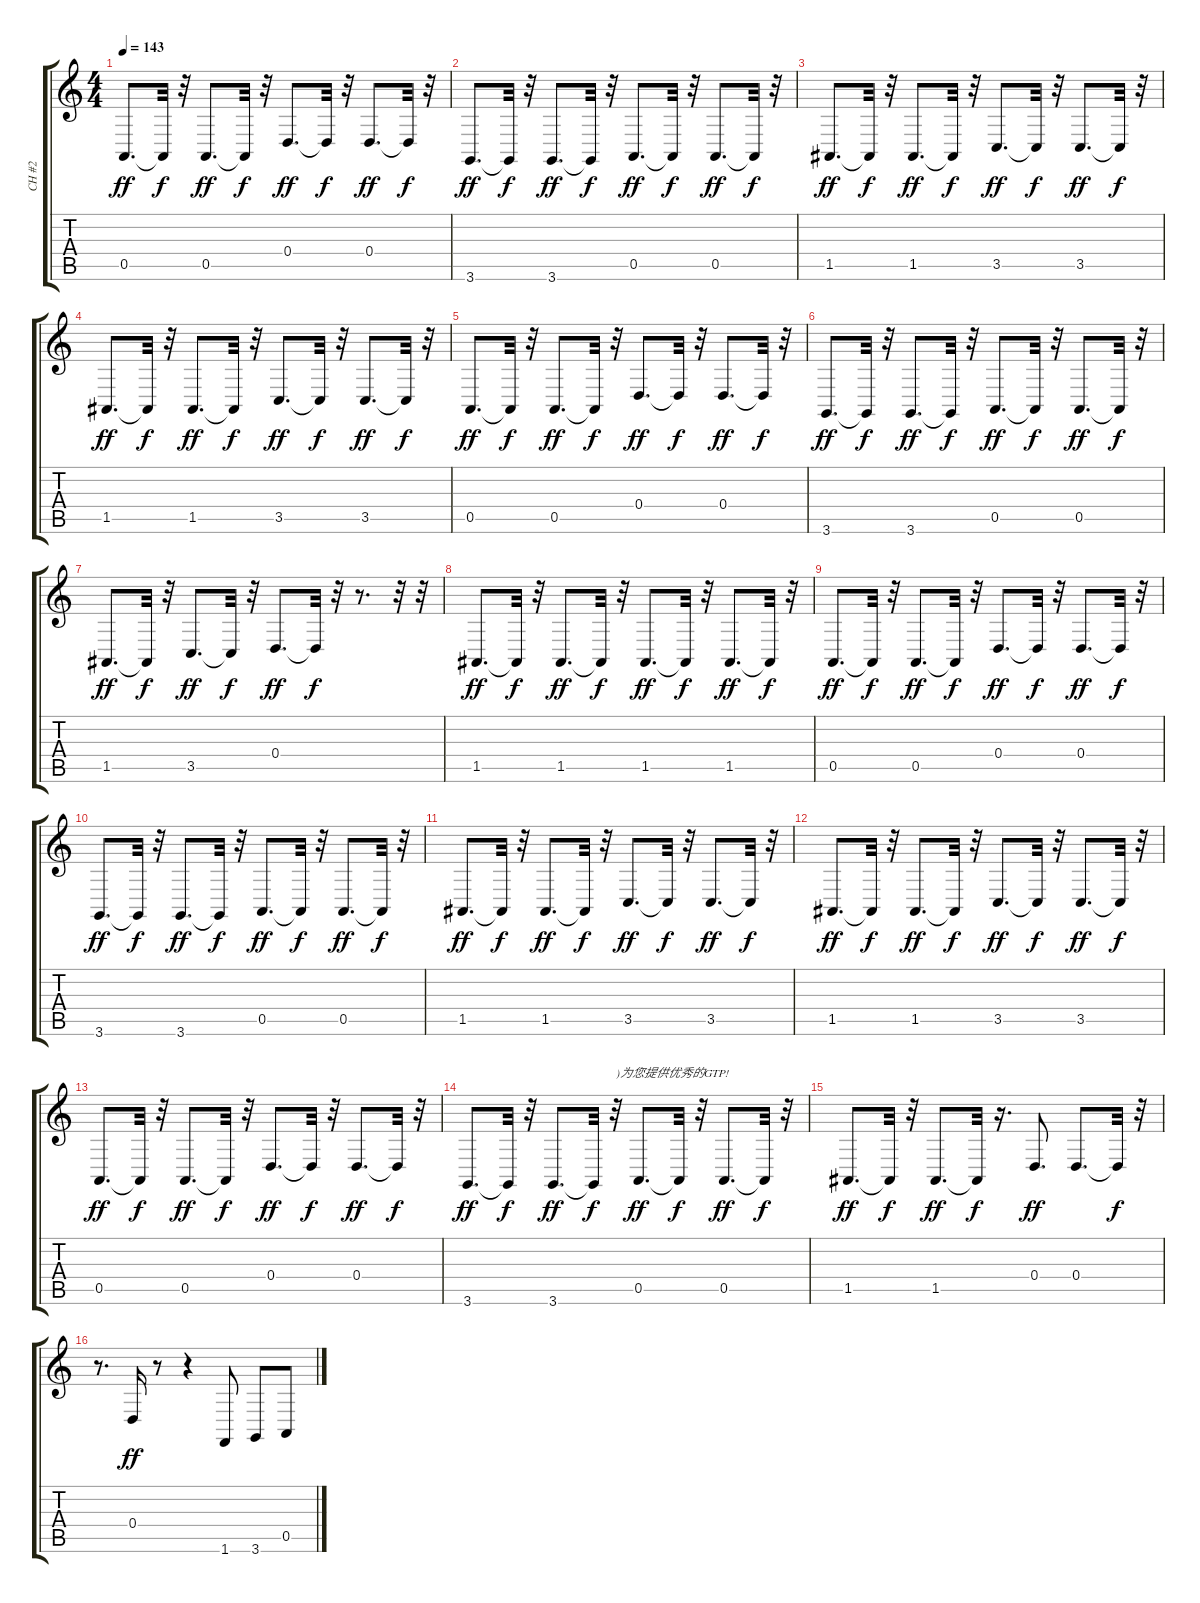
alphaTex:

\track ("CH #2" "CH #2") {instrument lead5charang}
\staff {score tabs}
\tuning (E4 B3 G3 D3 A2 E2) {hide}
\ts (4 4)
\tempo 143
\clef g2
\ks c
0.5.8{d dy ff} 0.5{t}.32{dy f} r.32 0.5.8{d dy ff} 0.5{t}.32{dy f} r.32 0.4.8{d dy ff} 0.4{t}.32{dy f} r.32 0.4.8{d dy ff} 0.4{t}.32{dy f} r.32 |
3.6.8{d dy ff} 3.6{t}.32{dy f} r.32 3.6.8{d dy ff} 3.6{t}.32{dy f} r.32 0.5.8{d dy ff} 0.5{t}.32{dy f} r.32 0.5.8{d dy ff} 0.5{t}.32{dy f} r.32 |
1.5.8{d dy ff} 1.5{t}.32{dy f} r.32 1.5.8{d dy ff} 1.5{t}.32{dy f} r.32 3.5.8{d dy ff} 3.5{t}.32{dy f} r.32 3.5.8{d dy ff} 3.5{t}.32{dy f} r.32 |
1.5.8{d dy ff} 1.5{t}.32{dy f} r.32 1.5.8{d dy ff} 1.5{t}.32{dy f} r.32 3.5.8{d dy ff} 3.5{t}.32{dy f} r.32 3.5.8{d dy ff} 3.5{t}.32{dy f} r.32 |
0.5.8{d dy ff} 0.5{t}.32{dy f} r.32 0.5.8{d dy ff} 0.5{t}.32{dy f} r.32 0.4.8{d dy ff} 0.4{t}.32{dy f} r.32 0.4.8{d dy ff} 0.4{t}.32{dy f} r.32 |
3.6.8{d dy ff} 3.6{t}.32{dy f} r.32 3.6.8{d dy ff} 3.6{t}.32{dy f} r.32 0.5.8{d dy ff} 0.5{t}.32{dy f} r.32 0.5.8{d dy ff} 0.5{t}.32{dy f} r.32 |
1.5.8{d dy ff} 1.5{t}.32{dy f} r.32 3.5.8{d dy ff} 3.5{t}.32{dy f} r.32 0.4.8{d dy ff} 0.4{t}.32{dy f} r.32 r.8{d} r.32 r.32 |
1.5.8{d dy ff} 1.5{t}.32{dy f} r.32 1.5.8{d dy ff} 1.5{t}.32{dy f} r.32 1.5.8{d dy ff} 1.5{t}.32{dy f} r.32 1.5.8{d dy ff} 1.5{t}.32{dy f} r.32 |
0.5.8{d dy ff} 0.5{t}.32{dy f} r.32 0.5.8{d dy ff} 0.5{t}.32{dy f} r.32 0.4.8{d dy ff} 0.4{t}.32{dy f} r.32 0.4.8{d dy ff} 0.4{t}.32{dy f} r.32 |
3.6.8{d dy ff} 3.6{t}.32{dy f} r.32 3.6.8{d dy ff} 3.6{t}.32{dy f} r.32 0.5.8{d dy ff} 0.5{t}.32{dy f} r.32 0.5.8{d dy ff} 0.5{t}.32{dy f} r.32 |
1.5.8{d dy ff} 1.5{t}.32{dy f} r.32 1.5.8{d dy ff} 1.5{t}.32{dy f} r.32 3.5.8{d dy ff} 3.5{t}.32{dy f} r.32 3.5.8{d dy ff} 3.5{t}.32{dy f} r.32 |
1.5.8{d dy ff} 1.5{t}.32{dy f} r.32 1.5.8{d dy ff} 1.5{t}.32{dy f} r.32 3.5.8{d dy ff} 3.5{t}.32{dy f} r.32 3.5.8{d dy ff} 3.5{t}.32{dy f} r.32 |
0.5.8{d dy ff} 0.5{t}.32{dy f} r.32 0.5.8{d dy ff} 0.5{t}.32{dy f} r.32 0.4.8{d dy ff} 0.4{t}.32{dy f} r.32 0.4.8{d dy ff} 0.4{t}.32{dy f} r.32 |
3.6.8{d dy ff} 3.6{t}.32{dy f} r.32 3.6.8{d dy ff} 3.6{t}.32{dy f} r.32{txt ")为您提供优秀的GTP!"} 0.5.8{d dy ff} 0.5{t}.32{dy f} r.32 0.5.8{d dy ff} 0.5{t}.32{dy f} r.32 |
1.5.8{d dy ff} 1.5{t}.32{dy f} r.32 1.5.8{d dy ff} 1.5{t}.32{dy f} r.16{d} 0.4.8{d dy ff} 0.4.8{d} 0.4{t}.32{dy f} r.32 |
r.8{d} 0.4.16{dy ff} r.8 r.4 1.6.8 3.6.8 0.5.8
